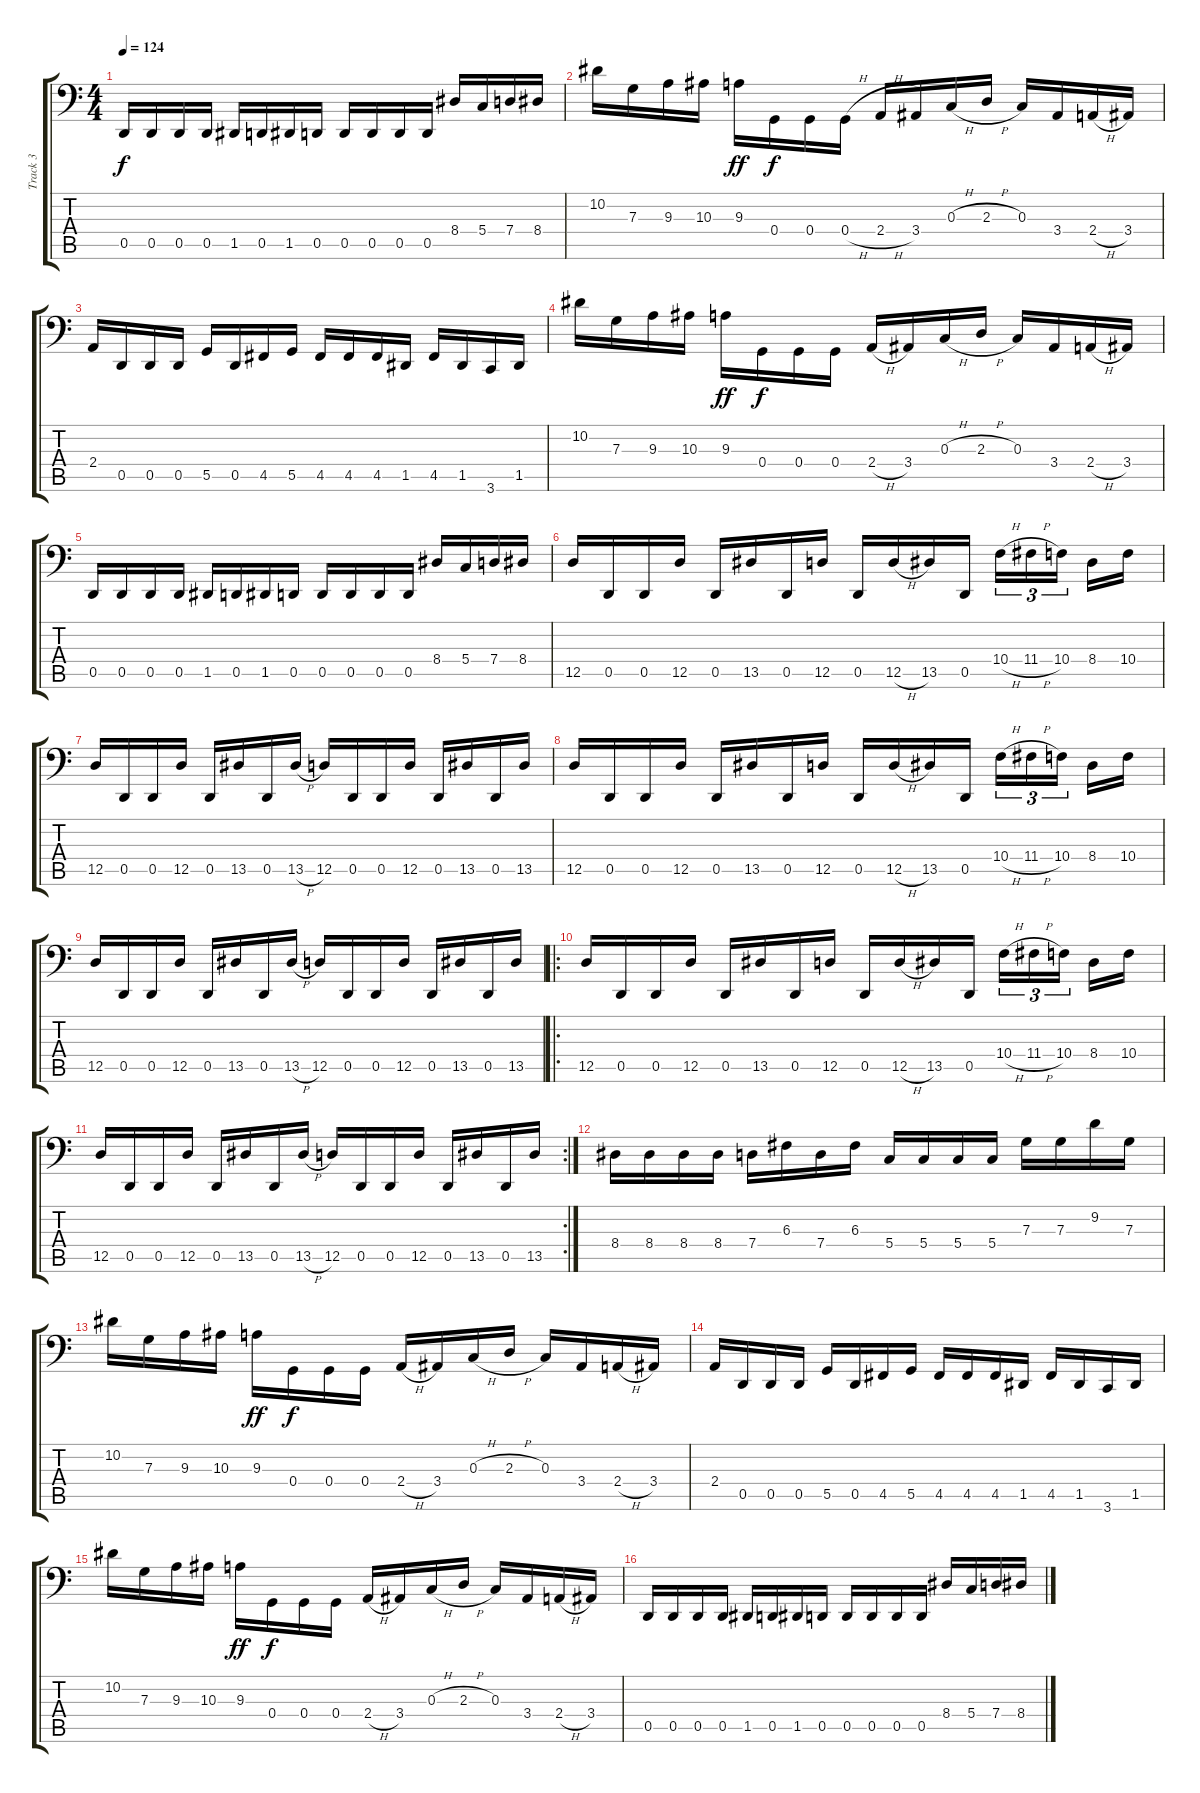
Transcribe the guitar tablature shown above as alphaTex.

\track ("Track 3" "Track 3") {instrument electricbassfinger}
\staff {score tabs}
\tuning (A2 F2 C2 G1 D1 A0) {hide}
\ts (4 4)
\tempo 124
\clef f4
\ks c
0.5.16{dy f} 0.5.16 0.5.16 0.5.16 1.5.16 0.5.16 1.5.16 0.5.16 0.5.16 0.5.16 0.5.16 0.5.16 8.4.16 5.4.16 7.4.16 8.4.16 |
10.2.16 7.3.16 9.3.16 10.3.16 9.3.16{dy ff} 0.4.16{dy f} 0.4.16 0.4{h}.16 2.4{h}.16 3.4.16 0.3{h}.16 2.3{h}.16 0.3.16 3.4.16 2.4{h}.16 3.4.16 |
2.4.16 0.5.16 0.5.16 0.5.16 5.5.16 0.5.16 4.5.16 5.5.16 4.5.16 4.5.16 4.5.16 1.5.16 4.5.16 1.5.16 3.6.16 1.5.16 |
10.2.16 7.3.16 9.3.16 10.3.16 9.3.16{dy ff} 0.4.16{dy f} 0.4.16 0.4.16 2.4{h}.16 3.4.16 0.3{h}.16 2.3{h}.16 0.3.16 3.4.16 2.4{h}.16 3.4.16 |
0.5.16 0.5.16 0.5.16 0.5.16 1.5.16 0.5.16 1.5.16 0.5.16 0.5.16 0.5.16 0.5.16 0.5.16 8.4.16 5.4.16 7.4.16 8.4.16 |
12.5.16 0.5.16 0.5.16 12.5.16 0.5.16 13.5.16 0.5.16 12.5.16 0.5.16 12.5{h}.16 13.5.16 0.5.16 10.4{h}.16{tu (3 2)} 11.4{h}.16{tu (3 2)} 10.4.16{tu (3 2) beam splitsecondary} 8.4.16 10.4.16 |
12.5.16 0.5.16 0.5.16 12.5.16 0.5.16 13.5.16 0.5.16 13.5{h}.16 12.5.16 0.5.16 0.5.16 12.5.16 0.5.16 13.5.16 0.5.16 13.5.16 |
12.5.16 0.5.16 0.5.16 12.5.16 0.5.16 13.5.16 0.5.16 12.5.16 0.5.16 12.5{h}.16 13.5.16 0.5.16 10.4{h}.16{tu (3 2)} 11.4{h}.16{tu (3 2)} 10.4.16{tu (3 2) beam splitsecondary} 8.4.16 10.4.16 |
12.5.16 0.5.16 0.5.16 12.5.16 0.5.16 13.5.16 0.5.16 13.5{h}.16 12.5.16 0.5.16 0.5.16 12.5.16 0.5.16 13.5.16 0.5.16 13.5.16 |
\ro
12.5.16 0.5.16 0.5.16 12.5.16 0.5.16 13.5.16 0.5.16 12.5.16 0.5.16 12.5{h}.16 13.5.16 0.5.16 10.4{h}.16{tu (3 2)} 11.4{h}.16{tu (3 2)} 10.4.16{tu (3 2) beam splitsecondary} 8.4.16 10.4.16 |
\rc 2
12.5.16 0.5.16 0.5.16 12.5.16 0.5.16 13.5.16 0.5.16 13.5{h}.16 12.5.16 0.5.16 0.5.16 12.5.16 0.5.16 13.5.16 0.5.16 13.5.16 |
8.4.16 8.4.16 8.4.16 8.4.16 7.4.16 6.3.16 7.4.16 6.3.16 5.4.16 5.4.16 5.4.16 5.4.16 7.3.16 7.3.16 9.2.16 7.3.16 |
10.2.16 7.3.16 9.3.16 10.3.16 9.3.16{dy ff} 0.4.16{dy f} 0.4.16 0.4.16 2.4{h}.16 3.4.16 0.3{h}.16 2.3{h}.16 0.3.16 3.4.16 2.4{h}.16 3.4.16 |
2.4.16 0.5.16 0.5.16 0.5.16 5.5.16 0.5.16 4.5.16 5.5.16 4.5.16 4.5.16 4.5.16 1.5.16 4.5.16 1.5.16 3.6.16 1.5.16 |
10.2.16 7.3.16 9.3.16 10.3.16 9.3.16{dy ff} 0.4.16{dy f} 0.4.16 0.4.16 2.4{h}.16 3.4.16 0.3{h}.16 2.3{h}.16 0.3.16 3.4.16 2.4{h}.16 3.4.16 |
0.5.16 0.5.16 0.5.16 0.5.16 1.5.16 0.5.16 1.5.16 0.5.16 0.5.16 0.5.16 0.5.16 0.5.16 8.4.16 5.4.16 7.4.16 8.4.16
